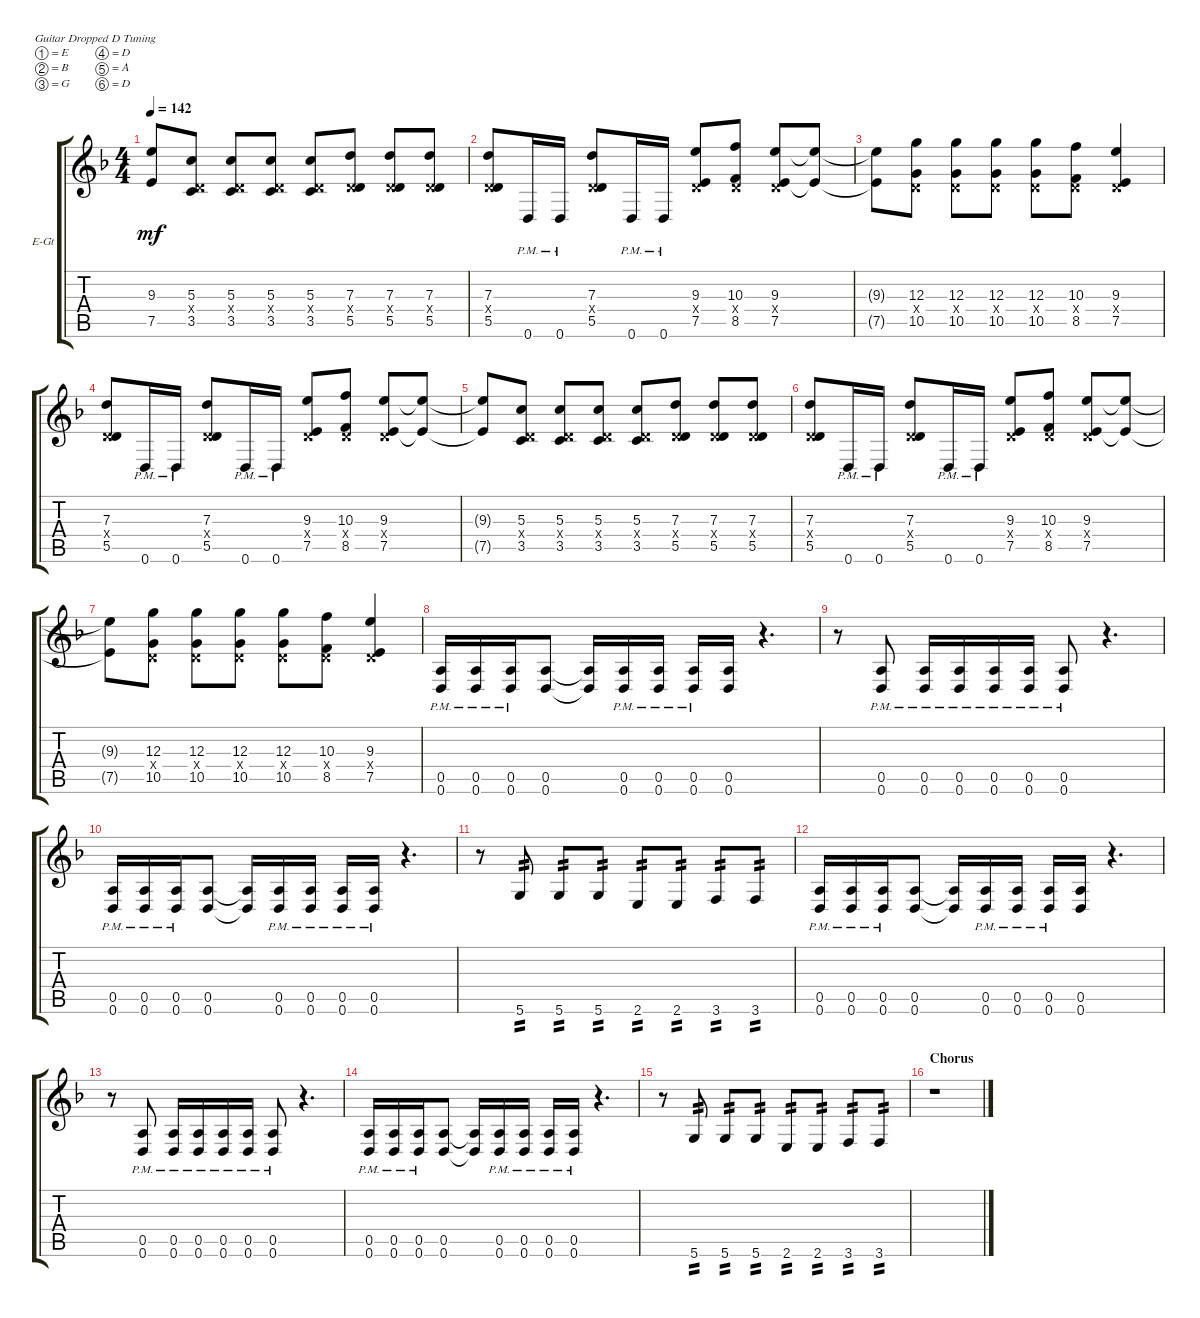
\bracketExtendMode groupsimilarinstruments
\firstSystemTrackNameOrientation horizontal
\otherSystemsTrackNameOrientation horizontal
\track ("Electric Guitar 2" "E-Gt") {instrument distortionguitar}
\staff {score tabs}
\tuning (E4 B3 G3 D3 A2 D2)
\ts (4 4)
\tempo 142
\clef g2
\ks dminor
(9.3{t} 7.5{t}).8{dy mf} (5.3 0.4{x} 3.5).8 (5.3 0.4{x} 3.5).8 (5.3 0.4{x} 3.5).8 (5.3 0.4{x} 3.5).8 (7.3 0.4{x} 5.5).8 (7.3 0.4{x} 5.5).8 (7.3 0.4{x} 5.5).8 |
(7.3 0.4{x} 5.5).8 0.6{pm}.16 0.6{pm}.16 (7.3 0.4{x} 5.5).8 0.6{pm}.16 0.6{pm}.16 (9.3 0.4{x} 7.5).8 (10.3 0.4{x} 8.5).8 (9.3 0.4{x} 7.5).8 (9.3{t} 7.5{t}).8 |
(9.3{t} 7.5{t}).8 (12.3 0.4{x} 10.5).8 (12.3 0.4{x} 10.5).8 (12.3 0.4{x} 10.5).8 (12.3 0.4{x} 10.5).8 (10.3 0.4{x} 8.5).8 (9.3 0.4{x} 7.5).4 |
(7.3 0.4{x} 5.5).8 0.6{pm}.16 0.6{pm}.16 (7.3 0.4{x} 5.5).8 0.6{pm}.16 0.6{pm}.16 (9.3 0.4{x} 7.5).8 (10.3 0.4{x} 8.5).8 (9.3 0.4{x} 7.5).8 (9.3{t} 7.5{t}).8 |
(9.3{t} 7.5{t}).8 (5.3 0.4{x} 3.5).8 (5.3 0.4{x} 3.5).8 (5.3 0.4{x} 3.5).8 (5.3 0.4{x} 3.5).8 (7.3 0.4{x} 5.5).8 (7.3 0.4{x} 5.5).8 (7.3 0.4{x} 5.5).8 |
(7.3 0.4{x} 5.5).8 0.6{pm}.16 0.6{pm}.16 (7.3 0.4{x} 5.5).8 0.6{pm}.16 0.6{pm}.16 (9.3 0.4{x} 7.5).8 (10.3 0.4{x} 8.5).8 (9.3 0.4{x} 7.5).8 (9.3{t} 7.5{t}).8 |
(9.3{t} 7.5{t}).8 (12.3 0.4{x} 10.5).8 (12.3 0.4{x} 10.5).8 (12.3 0.4{x} 10.5).8 (12.3 0.4{x} 10.5).8 (10.3 0.4{x} 8.5).8 (9.3 0.4{x} 7.5).4 |
(0.5{pm} 0.6{pm}).16 (0.5{pm} 0.6{pm}).16 (0.5{pm} 0.6{pm}).16 (0.5 0.6).8 (0.5{t} 0.6{t}).16 (0.5{pm} 0.6{pm}).16 (0.5{pm} 0.6{pm}).16 (0.5{pm} 0.6{pm}).16 (0.5 0.6).16 r.4{d} |
r.8 (0.5{pm} 0.6{pm}).8 (0.5{pm} 0.6{pm}).16 (0.5{pm} 0.6{pm}).16 (0.5{pm} 0.6{pm}).16 (0.5{pm} 0.6{pm}).16 (0.5{pm} 0.6{pm}).8 r.4{d} |
(0.5{pm} 0.6{pm}).16 (0.5{pm} 0.6{pm}).16 (0.5{pm} 0.6{pm}).16 (0.5 0.6).8 (0.5{t} 0.6{t}).16 (0.5{pm} 0.6{pm}).16 (0.5{pm} 0.6{pm}).16 (0.5{pm} 0.6{pm}).16 (0.5{pm} 0.6{pm}).16 r.4{d} |
r.8 5.6.8{tp 2} 5.6.8{tp 2} 5.6.8{tp 2} 2.6.8{tp 2} 2.6.8{tp 2} 3.6.8{tp 2} 3.6.8{tp 2} |
(0.5{pm} 0.6{pm}).16 (0.5{pm} 0.6{pm}).16 (0.5{pm} 0.6{pm}).16 (0.5 0.6).8 (0.5{t} 0.6{t}).16 (0.5{pm} 0.6{pm}).16 (0.5{pm} 0.6{pm}).16 (0.5{pm} 0.6{pm}).16 (0.5 0.6).16 r.4{d} |
r.8 (0.5{pm} 0.6{pm}).8 (0.5{pm} 0.6{pm}).16 (0.5{pm} 0.6{pm}).16 (0.5{pm} 0.6{pm}).16 (0.5{pm} 0.6{pm}).16 (0.5{pm} 0.6{pm}).8 r.4{d} |
(0.5{pm} 0.6{pm}).16 (0.5{pm} 0.6{pm}).16 (0.5{pm} 0.6{pm}).16 (0.5 0.6).8 (0.5{t} 0.6{t}).16 (0.5{pm} 0.6{pm}).16 (0.5{pm} 0.6{pm}).16 (0.5{pm} 0.6{pm}).16 (0.5{pm} 0.6{pm}).16 r.4{d} |
r.8 5.6.8{tp 2} 5.6.8{tp 2} 5.6.8{tp 2} 2.6.8{tp 2} 2.6.8{tp 2} 3.6.8{tp 2} 3.6.8{tp 2} |
\section ("" "Chorus")
r.1
